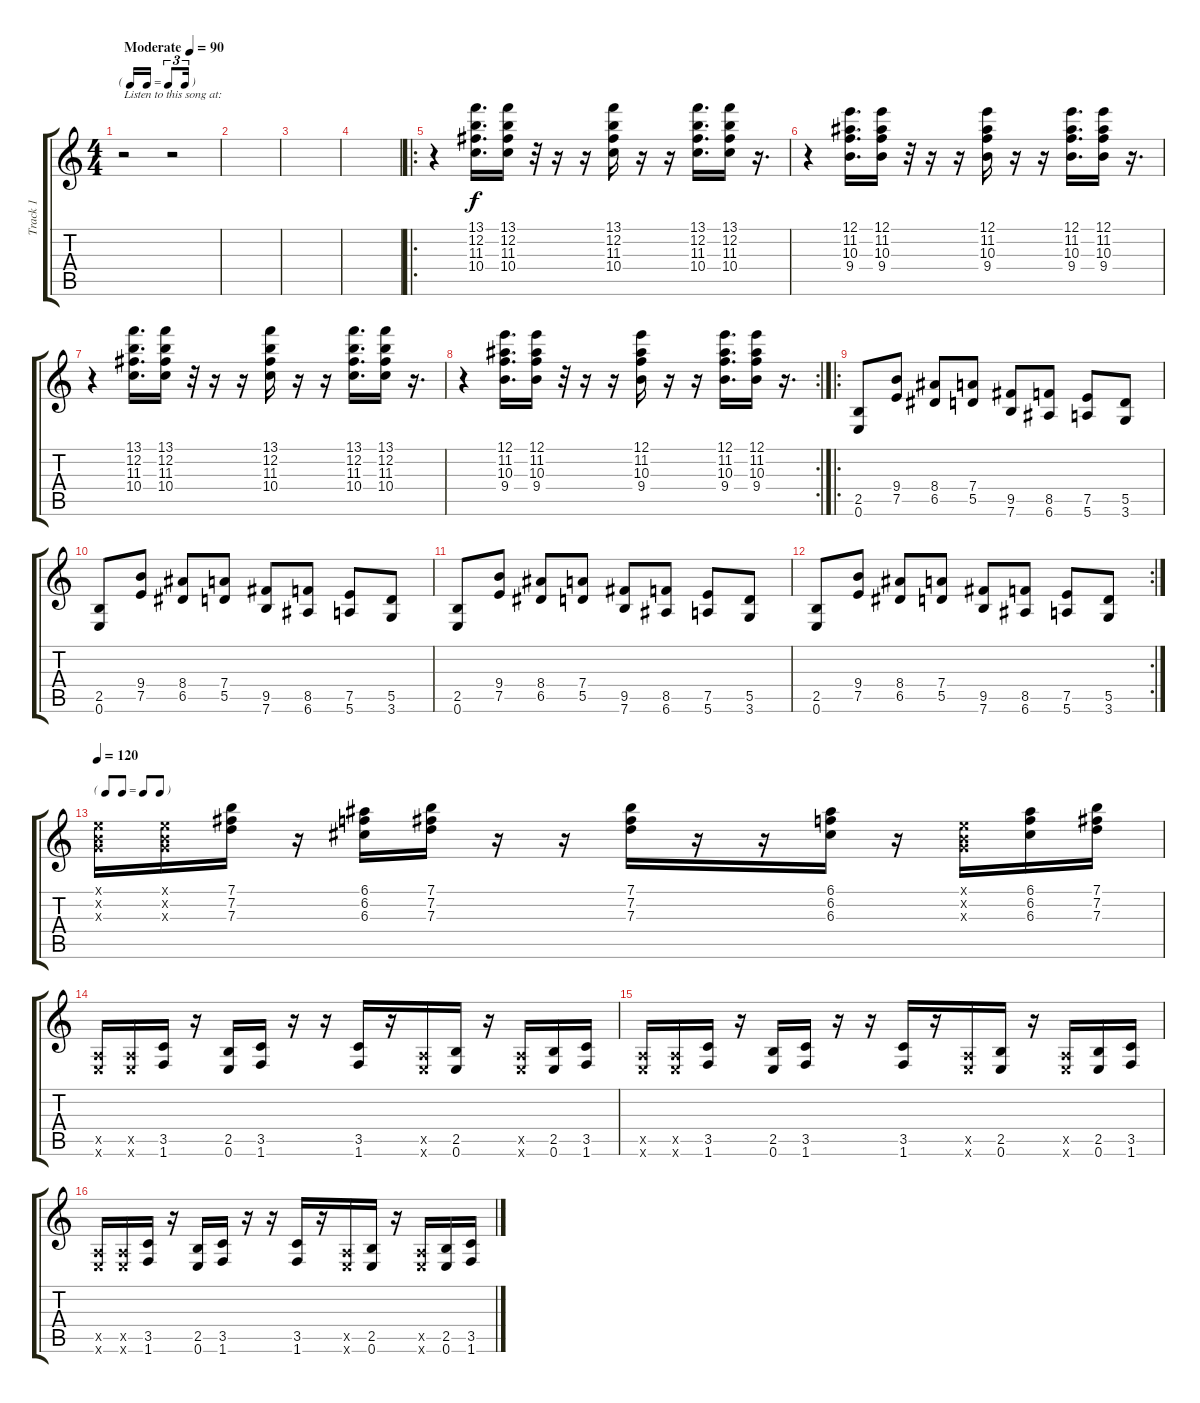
\track ("Track 1" "Track 1") {instrument electricguitarjazz}
\staff {score tabs}
\tuning (E4 B3 G3 D3 A2 E2) {hide}
\ts (4 4)
\tf triplet16th
\tempo (90 "Moderate")
\clef g2
\ks c
r.2{txt "Listen to this song at:" dy f instrument electricguitarjazz} r.2{txt ""} |
|
|
|
\ro
r.4 (13.1 12.2 11.3 10.4).16{d} (13.1 12.2 11.3 10.4).16 r.32 r.16 r.16 (13.1 12.2 11.3 10.4).16 r.16 r.16 (13.1 12.2 11.3 10.4).16{d} (13.1 12.2 11.3 10.4).16 r.16{d} |
r.4 (12.1 11.2 10.3 9.4).16{d} (12.1 11.2 10.3 9.4).16 r.32 r.16 r.16 (12.1 11.2 10.3 9.4).16 r.16 r.16 (12.1 11.2 10.3 9.4).16{d} (12.1 11.2 10.3 9.4).16 r.16{d} |
r.4 (13.1 12.2 11.3 10.4).16{d} (13.1 12.2 11.3 10.4).16 r.32 r.16 r.16 (13.1 12.2 11.3 10.4).16 r.16 r.16 (13.1 12.2 11.3 10.4).16{d} (13.1 12.2 11.3 10.4).16 r.16{d} |
\rc 2
r.4 (12.1 11.2 10.3 9.4).16{d} (12.1 11.2 10.3 9.4).16 r.32 r.16 r.16 (12.1 11.2 10.3 9.4).16 r.16 r.16 (12.1 11.2 10.3 9.4).16{d} (12.1 11.2 10.3 9.4).16 r.16{d} |
\ro
(2.5 0.6).8{instrument distortionguitar} (9.4 7.5).8 (8.4 6.5).8 (7.4 5.5).8 (9.5 7.6).8 (8.5 6.6).8 (7.5 5.6).8 (5.5 3.6).8 |
(2.5 0.6).8 (9.4 7.5).8 (8.4 6.5).8 (7.4 5.5).8 (9.5 7.6).8 (8.5 6.6).8 (7.5 5.6).8 (5.5 3.6).8 |
(2.5 0.6).8 (9.4 7.5).8 (8.4 6.5).8 (7.4 5.5).8 (9.5 7.6).8 (8.5 6.6).8 (7.5 5.6).8 (5.5 3.6).8 |
\rc 2
(2.5 0.6).8{instrument distortionguitar} (9.4 7.5).8 (8.4 6.5).8 (7.4 5.5).8 (9.5 7.6).8 (8.5 6.6).8 (7.5 5.6).8 (5.5 3.6).8 |
\tf none
\tempo 120
(0.1{x} 0.2{x} 0.3{x}).16{instrument electricguitarjazz} (0.1{x} 0.2{x} 0.3{x}).16 (7.1 7.2 7.3).16 r.16 (6.1 6.2 6.3).16 (7.1 7.2 7.3).16 r.16 r.16 (7.1 7.2 7.3).16 r.16 r.16 (6.1 6.2 6.3).16 r.16 (0.1{x} 0.2{x} 0.3{x}).16 (6.1 6.2 6.3).16 (7.1 7.2 7.3).16 |
(0.5{x} 0.6{x}).16{volume 13 instrument distortionguitar} (0.5{x} 0.6{x}).16 (3.5 1.6).16 r.16 (2.5 0.6).16 (3.5 1.6).16 r.16 r.16 (3.5 1.6).16 r.16 (0.5{x} 0.6{x}).16 (2.5 0.6).16 r.16 (0.5{x} 0.6{x}).16 (2.5 0.6).16 (3.5 1.6).16 |
(0.5{x} 0.6{x}).16 (0.5{x} 0.6{x}).16 (3.5 1.6).16 r.16 (2.5 0.6).16 (3.5 1.6).16 r.16 r.16 (3.5 1.6).16 r.16 (0.5{x} 0.6{x}).16 (2.5 0.6).16 r.16 (0.5{x} 0.6{x}).16 (2.5 0.6).16 (3.5 1.6).16 |
(0.5{x} 0.6{x}).16 (0.5{x} 0.6{x}).16 (3.5 1.6).16 r.16 (2.5 0.6).16 (3.5 1.6).16 r.16 r.16 (3.5 1.6).16 r.16 (0.5{x} 0.6{x}).16 (2.5 0.6).16 r.16 (0.5{x} 0.6{x}).16 (2.5 0.6).16 (3.5 1.6).16
